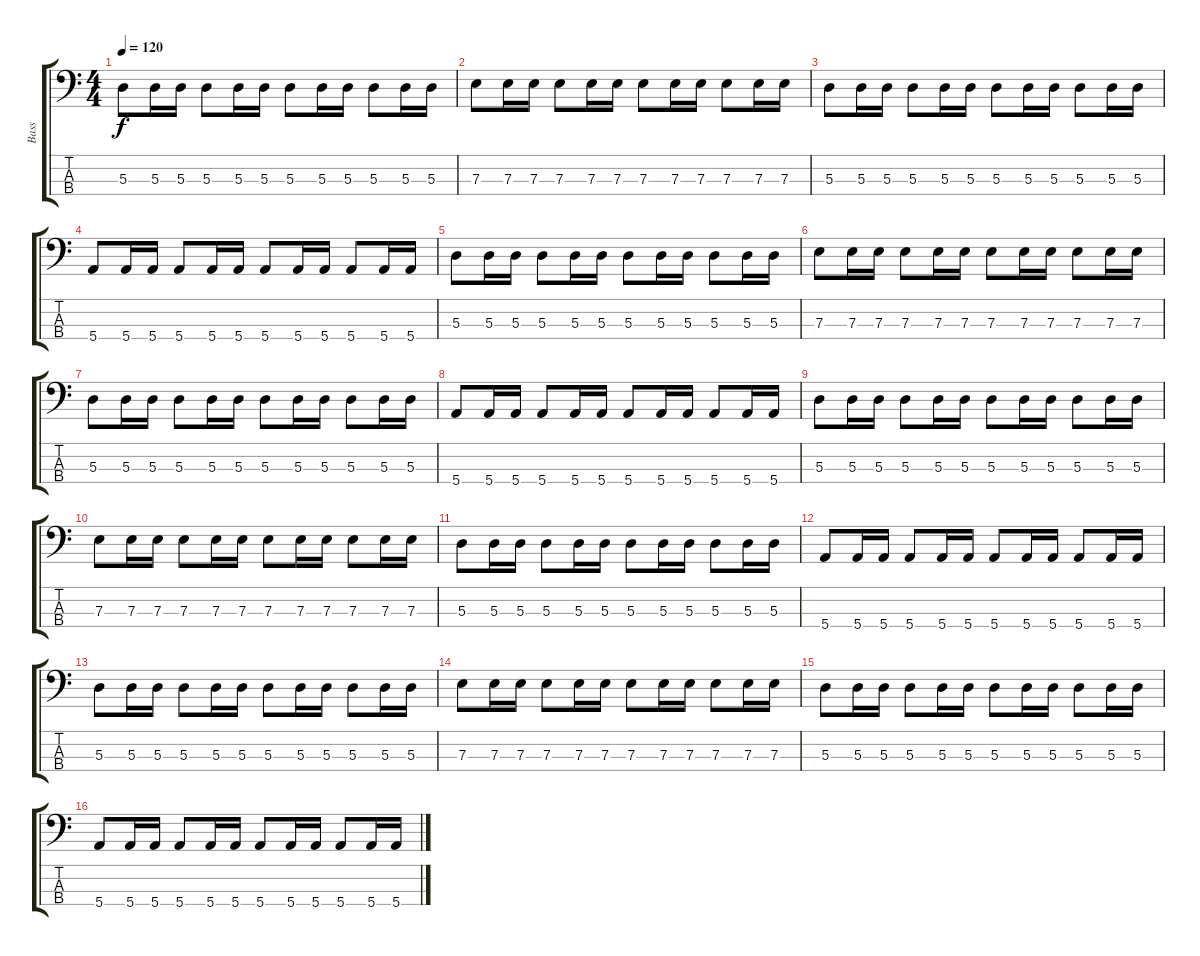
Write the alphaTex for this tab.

\track ("Bass" "Bass") {instrument electricbassfinger}
\staff {score tabs}
\tuning (G2 D2 A1 E1) {hide}
\ts (4 4)
\tempo 120
\clef f4
\ks c
5.3.8{dy f} 5.3.16 5.3.16 5.3.8 5.3.16 5.3.16 5.3.8 5.3.16 5.3.16 5.3.8 5.3.16 5.3.16 |
7.3.8 7.3.16 7.3.16 7.3.8 7.3.16 7.3.16 7.3.8 7.3.16 7.3.16 7.3.8 7.3.16 7.3.16 |
5.3.8 5.3.16 5.3.16 5.3.8 5.3.16 5.3.16 5.3.8 5.3.16 5.3.16 5.3.8 5.3.16 5.3.16 |
5.4.8 5.4.16 5.4.16 5.4.8 5.4.16 5.4.16 5.4.8 5.4.16 5.4.16 5.4.8 5.4.16 5.4.16 |
5.3.8 5.3.16 5.3.16 5.3.8 5.3.16 5.3.16 5.3.8 5.3.16 5.3.16 5.3.8 5.3.16 5.3.16 |
7.3.8 7.3.16 7.3.16 7.3.8 7.3.16 7.3.16 7.3.8 7.3.16 7.3.16 7.3.8 7.3.16 7.3.16 |
5.3.8 5.3.16 5.3.16 5.3.8 5.3.16 5.3.16 5.3.8 5.3.16 5.3.16 5.3.8 5.3.16 5.3.16 |
5.4.8 5.4.16 5.4.16 5.4.8 5.4.16 5.4.16 5.4.8 5.4.16 5.4.16 5.4.8 5.4.16 5.4.16 |
5.3.8 5.3.16 5.3.16 5.3.8 5.3.16 5.3.16 5.3.8 5.3.16 5.3.16 5.3.8 5.3.16 5.3.16 |
7.3.8 7.3.16 7.3.16 7.3.8 7.3.16 7.3.16 7.3.8 7.3.16 7.3.16 7.3.8 7.3.16 7.3.16 |
5.3.8 5.3.16 5.3.16 5.3.8 5.3.16 5.3.16 5.3.8 5.3.16 5.3.16 5.3.8 5.3.16 5.3.16 |
5.4.8 5.4.16 5.4.16 5.4.8 5.4.16 5.4.16 5.4.8 5.4.16 5.4.16 5.4.8 5.4.16 5.4.16 |
5.3.8 5.3.16 5.3.16 5.3.8 5.3.16 5.3.16 5.3.8 5.3.16 5.3.16 5.3.8 5.3.16 5.3.16 |
7.3.8 7.3.16 7.3.16 7.3.8 7.3.16 7.3.16 7.3.8 7.3.16 7.3.16 7.3.8 7.3.16 7.3.16 |
5.3.8 5.3.16 5.3.16 5.3.8 5.3.16 5.3.16 5.3.8 5.3.16 5.3.16 5.3.8 5.3.16 5.3.16 |
5.4.8 5.4.16 5.4.16 5.4.8 5.4.16 5.4.16 5.4.8 5.4.16 5.4.16 5.4.8 5.4.16 5.4.16
